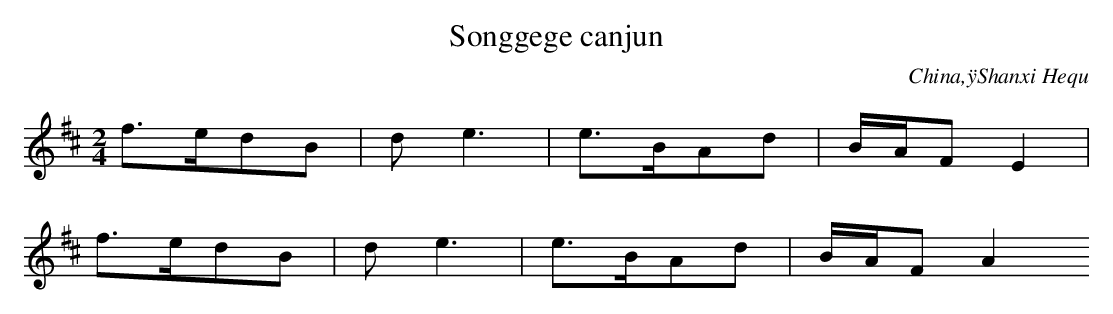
X:1
T: Songgege canjun
O: China,ÿShanxi Hequ
M: 2/4
L: 1/16
K: D
f3ed2B2 | d2e6 | e3BA2d2 | BAF2E4 |
f3ed2B2 | d2e6 | e3BA2d2 | BAF2A4
